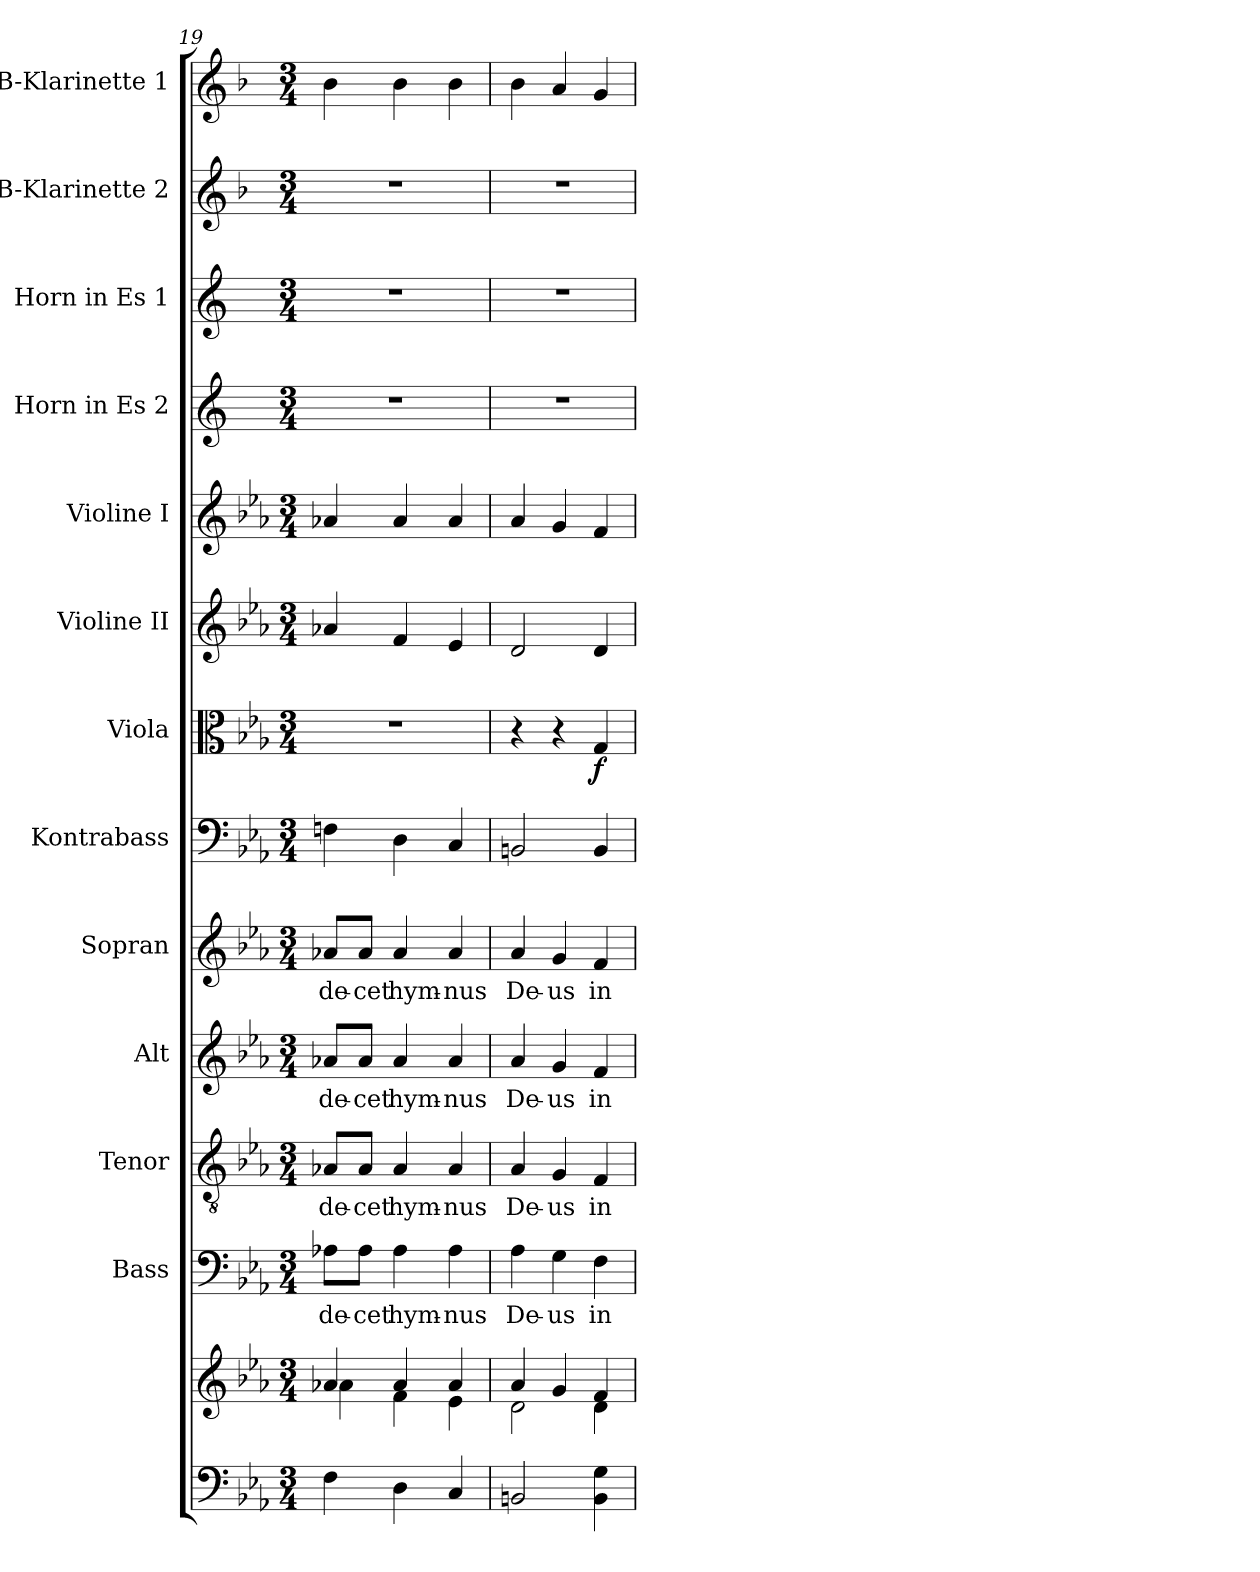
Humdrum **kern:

**kern	**kern	**kern	**text	**kern	**text	**kern	**text	**kern	**text	**kern	**kern	**dynam	**kern	**kern	**kern	**kern	**kern	**kern
*part13	*part13	*part12	*part12	*part11	*part11	*part10	*part10	*part9	*part9	*part8	*part7	*part7	*part6	*part5	*part4	*part3	*part2	*part1
*staff14	*staff13	*staff12	*staff12	*staff11	*staff11	*staff10	*staff10	*staff9	*staff9	*staff8	*staff7	*staff7	*staff6	*staff5	*staff4	*staff3	*staff2	*staff1
*	*	*I"Bass	*	*I"Tenor	*	*I"Alt	*	*I"Sopran	*	*I"Kontrabass	*I"Viola	*	*I"Violine II	*I"Violine I	*I"Horn in Es 2	*I"Horn in Es 1	*I"B-Klarinette 2	*I"B-Klarinette 1
*	*	*I'B.	*	*I'T.	*	*I'A.	*	*I'S.	*	*I'Kb.	*I'Vla.	*	*I'Vl. II	*I'Vl. I	*	*	*I'B Kl. 2	*I'B Kl. 1
*clefF4	*clefG2	*clefF4	*	*clefGv2	*	*clefG2	*	*clefG2	*	*clefF4	*clefC3	*	*clefG2	*clefG2	*clefG2	*clefG2	*clefG2	*clefG2
*	*	*	*	*	*	*	*	*	*	*ITrd7c12	*	*	*	*	*ITrd5c9	*ITrd5c9	*ITrd1c2	*ITrd1c2
*k[b-e-a-]	*k[b-e-a-]	*k[b-e-a-]	*	*k[b-e-a-]	*	*k[b-e-a-]	*	*k[b-e-a-]	*	*k[b-e-a-]	*k[b-e-a-]	*	*k[b-e-a-]	*k[b-e-a-]	*k[b-e-a-]	*k[b-e-a-]	*k[b-e-a-]	*k[b-e-a-]
*E-:	*E-:	*E-:	*	*E-:	*	*E-:	*	*E-:	*	*E-:	*E-:	*	*E-:	*E-:	*E-:	*E-:	*E-:	*E-:
*M3/4	*M3/4	*M3/4	*	*M3/4	*	*M3/4	*	*M3/4	*	*M3/4	*M3/4	*	*M3/4	*M3/4	*M3/4	*M3/4	*M3/4	*M3/4
=19	=19	=19	=19	=19	=19	=19	=19	=19	=19	=19	=19	=19	=19	=19	=19	=19	=19	=19
*	*^	*	*	*	*	*	*	*	*	*	*	*	*	*	*	*	*	*
!	!	!	!	!LO:LY:b	!	!LO:LY:b	!	!LO:LY:b	!	!LO:LY:b	!	!	!	!	!	!	!	!	!
4F\	4a-X/	4a-\	8A-X\L	de-	8A-X/L	de-	8a-X/L	de-	8a-X/L	de-	4FFn\	2.r	.	4a-X/	4a-X/	2.r	2.r	2.r	4a-\
!	!	!	!	!LO:LY:b	!	!LO:LY:b	!	!LO:LY:b	!	!LO:LY:b	!	!	!	!	!	!	!	!	!
.	.	.	8A-\J	-cet	8A-/J	-cet	8a-/J	-cet	8a-/J	-cet	.	.	.	.	.	.	.	.	.
!	!	!	!	!LO:LY:b	!	!LO:LY:b	!	!LO:LY:b	!	!LO:LY:b	!	!	!	!	!	!	!	!	!
4D\	4a-/	4f\	4A-\	hym-	4A-/	hym-	4a-/	hym-	4a-/	hym-	4DD\	.	.	4f/	4a-/	.	.	.	4a-\
!	!	!	!	!LO:LY:b	!	!LO:LY:b	!	!LO:LY:b	!	!LO:LY:b	!	!	!	!	!	!	!	!	!
4C/	4a-/	4e-\	4A-\	-nus	4A-/	-nus	4a-/	-nus	4a-/	-nus	4CC/	.	.	4e-/	4a-/	.	.	.	4a-\
=20	=20	=20	=20	=20	=20	=20	=20	=20	=20	=20	=20	=20	=20	=20	=20	=20	=20	=20	=20
!	!	!	!	!LO:LY:b	!	!LO:LY:b	!	!LO:LY:b	!	!LO:LY:b	!	!	!	!	!	!	!	!	!
2BBn/	4a-/	2d\	4A-\	De-	4A-/	De-	4a-/	De-	4a-/	De-	2BBBn/	4r	.	2d/	4a-/	2.r	2.r	2.r	4a-\
!	!	!	!	!LO:LY:b	!	!LO:LY:b	!	!LO:LY:b	!	!LO:LY:b	!	!	!	!	!	!	!	!	!
.	4g/	.	4G\	-us	4G/	-us	4g/	-us	4g/	-us	.	4r	.	.	4g/	.	.	.	4g/
!	!	!	!	!LO:LY:b	!	!LO:LY:b	!	!LO:LY:b	!	!LO:LY:b	!	!	!LO:DY:b	!	!	!	!	!	!
4BB\ 4G\	4f/	4d\	4F\	in	4F/	in	4f/	in	4f/	in	4BBB/	4G/	f	4d/	4f/	.	.	.	4f/
*	*v	*v	*	*	*	*	*	*	*	*	*	*	*	*	*	*	*	*	*
=	=	=	=	=	=	=	=	=	=	=	=	=	=	=	=	=	=	=
*-	*-	*-	*-	*-	*-	*-	*-	*-	*-	*-	*-	*-	*-	*-	*-	*-	*-	*-
